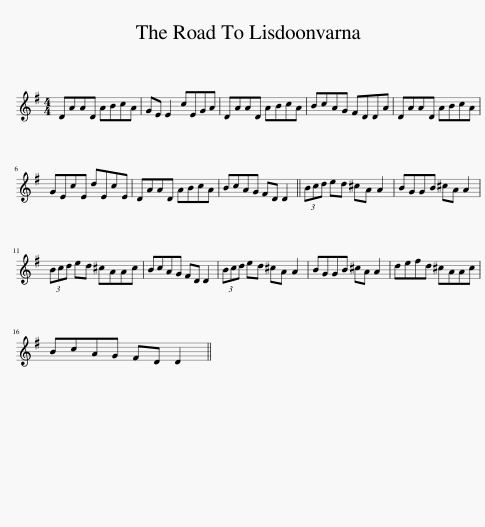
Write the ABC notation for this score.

X:1
L:1/8
M:4/4
I:linebreak $
K:G
V:1 treble
V:1
 DAAD ABcA | GE E2 cEGA | DAAD ABcA | BcAG FDDA | DAAD ABcA |$ %5
 GEcE dEcE | DAAD ABcA | BcAG FD D2 || (3Bcd ed ^cA A2 | BGGB ^cA A2 |$ %10
 (3Bcd ed ^cAAc | BcAG FD D2 | (3Bcd ed ^cA A2 | BGGB ^cA A2 | defd ^cAAc |$ %15
 BcAG FD D2 || %16
